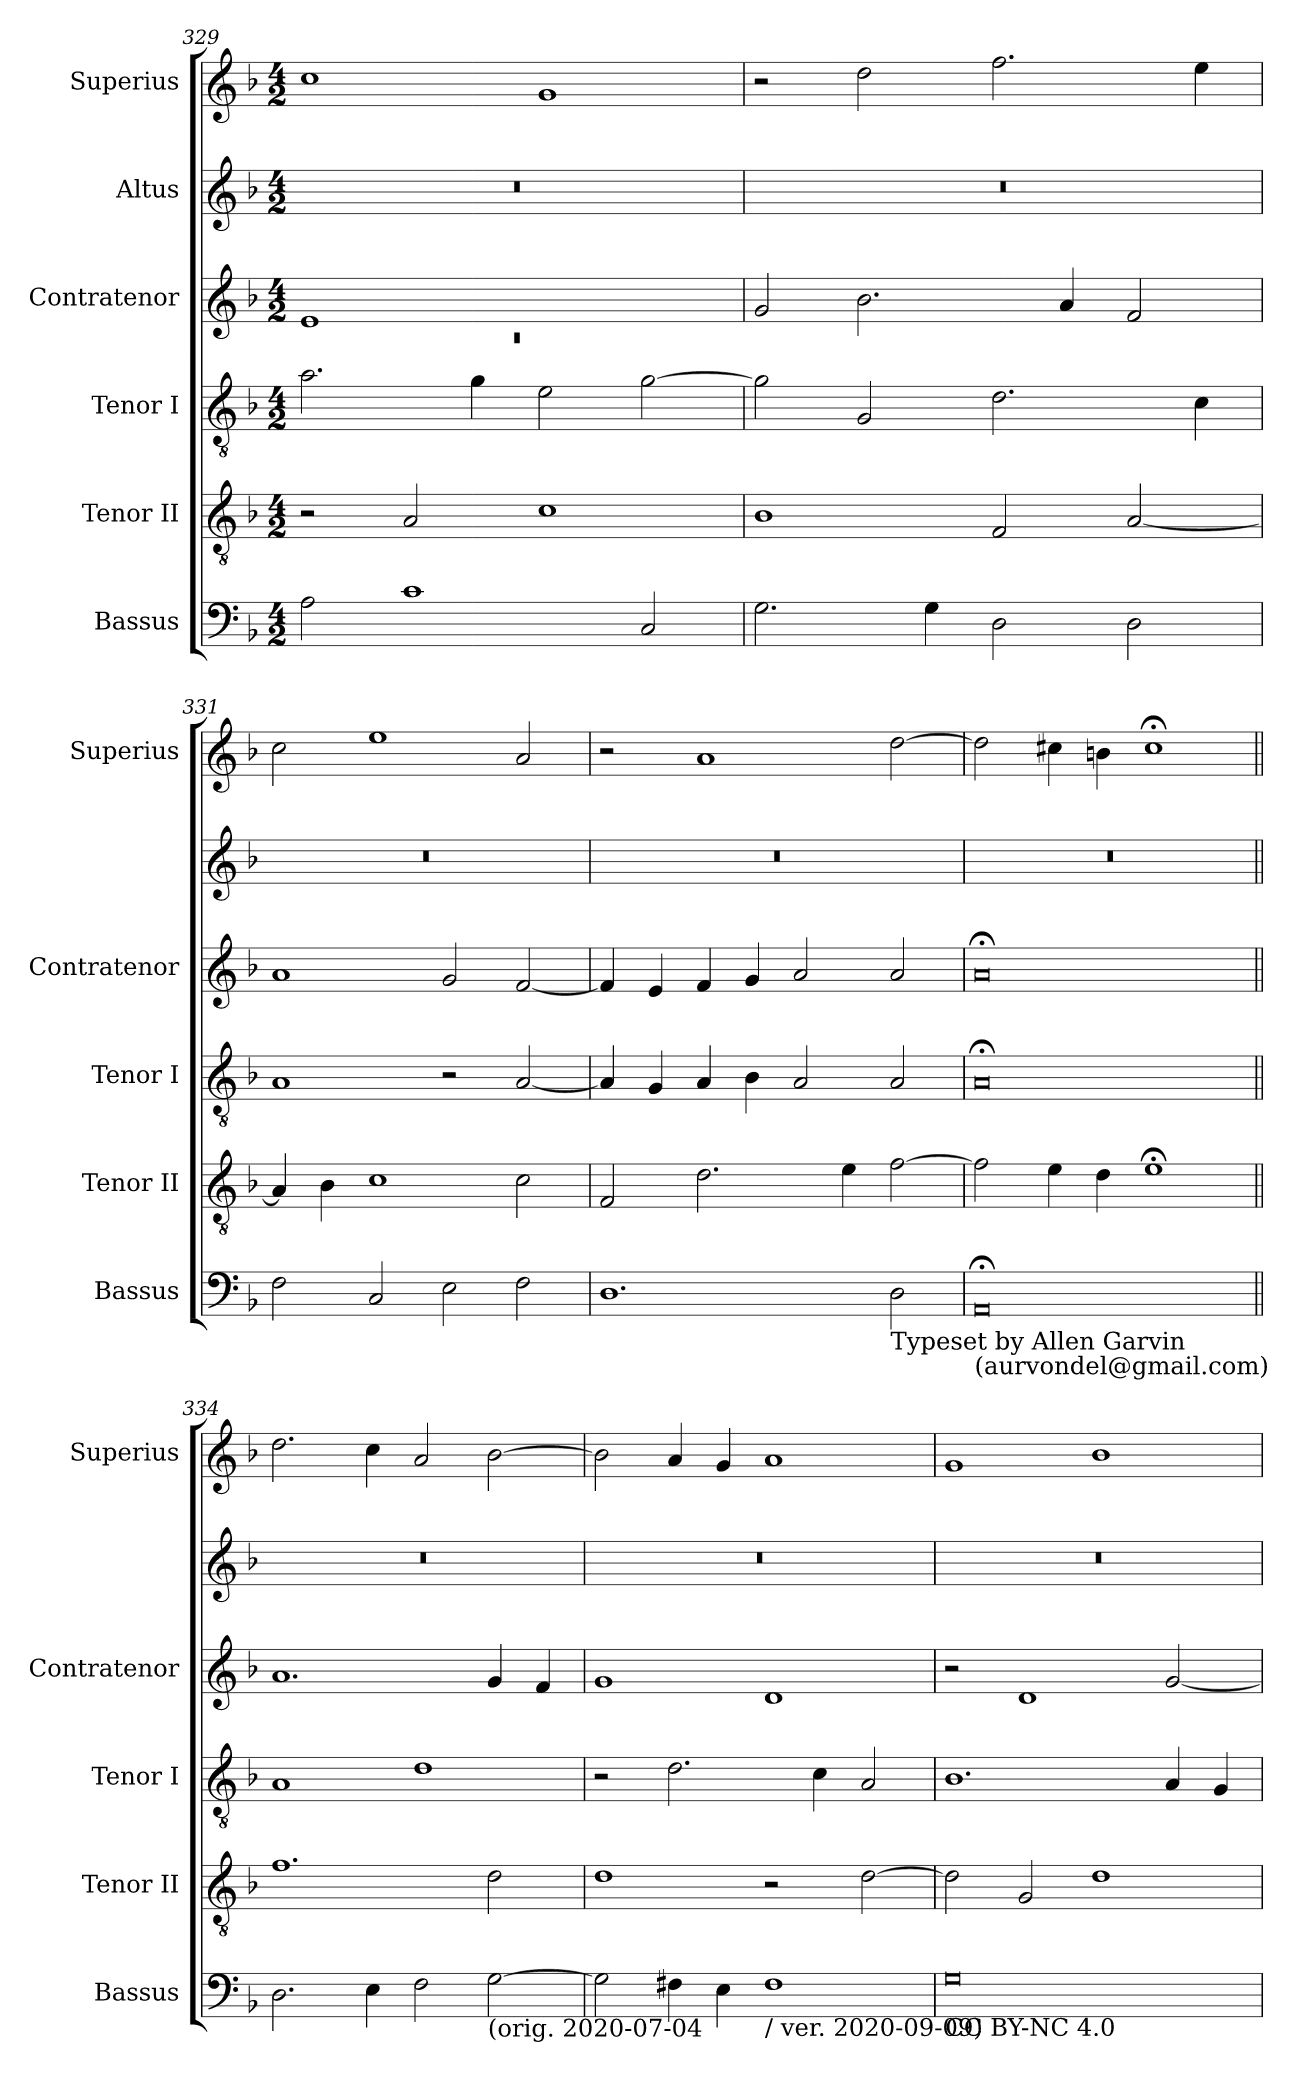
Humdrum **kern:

**kern	**kern	**kern	**kern	**kern	**kern
*part6	*part5	*part4	*part3	*part2	*part1
*staff6	*staff5	*staff4	*staff3	*staff2	*staff1
*I"Bassus	*I"Tenor II	*I"Tenor I	*I"Contratenor	*I"Altus	*I"Superius
*I'Bassus	*I'Tenor II	*I'Tenor I	*I'Contratenor	*	*I'Superius
*clefF4	*clefGv2	*clefGv2	*clefG2	*clefG2	*clefG2
*k[b-]	*k[b-]	*k[b-]	*k[b-]	*k[b-]	*k[b-]
*F:	*F:	*F:	*F:	*F:	*F:
*M4/2	*M4/2	*M4/2	*M4/2	*M4/2	*M4/2
=329	=329	=329	=329	=329	=329
*	*	*	*^	*	*
!	!	!	!	!LO:N:vis=1	!	!
2A\	2r	2.a\	1e	0rc	0r	1cc
1c	2A/	.	.	.	.	.
.	.	4g\	.	.	.	.
.	1c	2e\	1ryy	.	.	1g
2C/	.	[>2g\	.	.	.	.
*	*	*	*v	*v	*	*
=330	=330	=330	=330	=330	=330
2.G\	1B-	2g\]	2g/	0r	2r
.	.	2G/	2.b-\	.	2dd\
4G\	.	.	.	.	.
2D\	2F/	2.d\	.	.	2.ff\
.	.	.	4a/	.	.
2D\	[<2A/	.	2f/	.	.
.	.	4c\	.	.	4ee\
!!LO:LB:g=z
=331	=331	=331	=331	=331	=331
2F\	4A/]	1A	1a	0r	2cc\
.	4B-\	.	.	.	.
2C/	1c	.	.	.	1ee
2E\	.	2r	2g/	.	.
2F\	2c\	[<2A/	[<2f/	.	2a/
=332	=332	=332	=332	=332	=332
1.D	2F/	4A/]	4f/]	0r	2r
.	.	4G/	4e/	.	.
.	2.d\	4A/	4f/	.	1a
.	.	4B-\	4g/	.	.
.	.	2A/	2a/	.	.
.	4e\	.	.	.	.
!LO:TX:b:t=Typeset by Allen Garvin	!	!	!	!	!
2D\	[>2f\	2A/	2a/	.	[>2dd\
=333	=333	=333	=333	=333	=333
!LO:TX:b:t=(aurvondel@gmail.com)	!	!	!	!	!
0AA;	2f\]	0A;	0a;	0r	2dd\]
.	4e\	.	.	.	4cc#X\
.	4d\	.	.	.	4bn\
.	1e;<	.	.	.	1cc#;<
=334||	=334||	=334||	=334||	=334||	=334||
2.D\	1.f	1A	1.a	0r	2.dd\
4E\	.	.	.	.	4cc\
2F\	.	1d	.	.	2a/
!LO:TX:b:t=(orig. 2020-07-04	!	!	!	!	!
[>2G\	2d\	.	4g/	.	[>2b-\
.	.	.	4f/	.	.
=335	=335	=335	=335	=335	=335
2G\]	1d	2r	1g	0r	2b-\]
4F#X\	.	2.d\	.	.	4a/
4E\	.	.	.	.	4g/
!LO:TX:b:t=/ ver. 2020-09-09)	!	!	!	!	!
1F#	2r	.	1d	.	1a
.	.	4c\	.	.	.
.	[>2d\	2A/	.	.	.
=336	=336	=336	=336	=336	=336
!LO:TX:b:t=CC BY-NC 4.0	!	!	!	!	!
0G	2d\]	1.B-	2r	0r	1g
.	2G/	.	1d	.	.
.	1d	.	.	.	1b-
.	.	4A/	[<2g/	.	.
.	.	4G/	.	.	.
=	=	=	=	=	=
*-	*-	*-	*-	*-	*-
